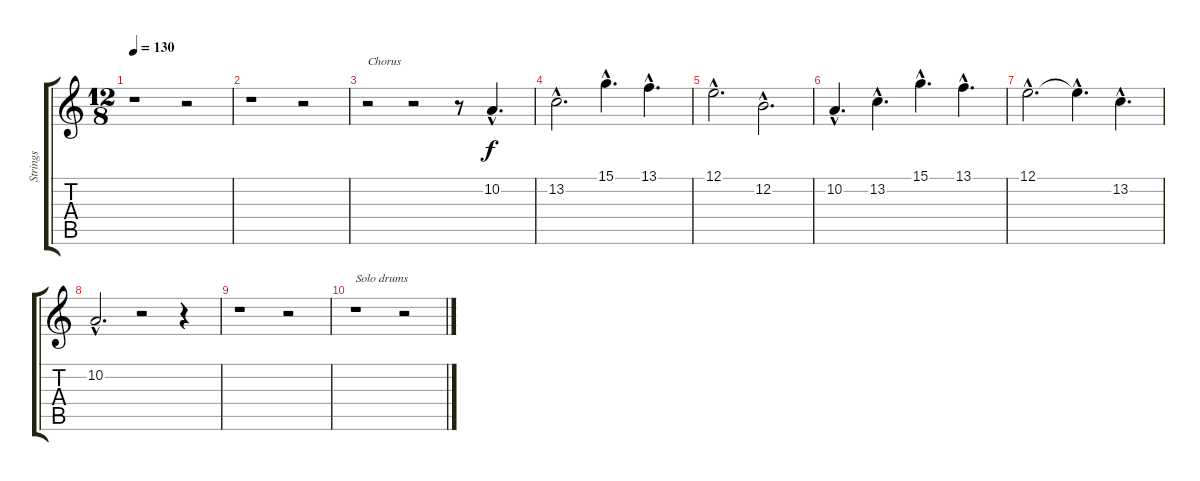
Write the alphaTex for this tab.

\track ("Strings" "Strings") {instrument stringensemble1}
\staff {score tabs}
\tuning (E4 B3 G3 D3 A2 E2) {hide}
\ts (12 8)
\tempo 130
\clef g2
\ks c
r.1{dy f} r.2 |
r.1 r.2 |
r.2{txt "Chorus"} r.2 r.8 10.2{hac}.4{d} |
13.2{hac}.2{d} 15.1{hac}.4{d} 13.1{hac}.4{d} |
12.1{hac}.2{d} 12.2{hac}.2{d} |
10.2{hac}.4{d} 13.2{hac}.4{d} 15.1{hac}.4{d} 13.1{hac}.4{d} |
12.1{hac}.2{d} 12.1{hac t}.4{d} 13.2{hac}.4{d} |
10.2{hac}.2{d} r.2 r.4 |
r.1 r.2 |
r.1{txt "Solo drums"} r.2
